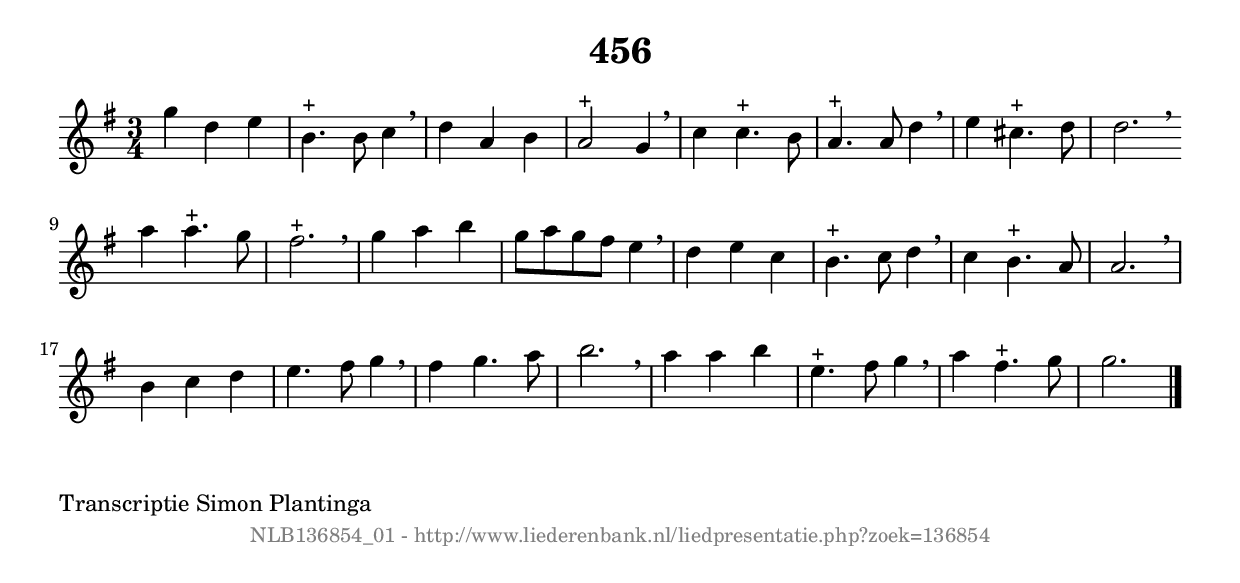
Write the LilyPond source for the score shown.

%
% produced by wce2krn 1.64 (7 June 2014)
%
\version"2.16"
#(append! paper-alist '(("long" . (cons (* 210 mm) (* 2000 mm)))))
#(set-default-paper-size "long")
sb = {\breathe}
mBreak = {\breathe }
bBreak = {\breathe }
x = {\once\override NoteHead #'style = #'cross }
gl=\glissando
itime={\override Staff.TimeSignature #'stencil = ##f }
ficta = {\once\set suggestAccidentals = ##t}
fine = {\once\override Score.RehearsalMark #'self-alignment-X = #1 \mark \markup {\italic{Fine}}}
dc = {\once\override Score.RehearsalMark #'self-alignment-X = #1 \mark \markup {\italic{D.C.}}}
dcf = {\once\override Score.RehearsalMark #'self-alignment-X = #1 \mark \markup {\italic{D.C. al Fine}}}
dcc = {\once\override Score.RehearsalMark #'self-alignment-X = #1 \mark \markup {\italic{D.C. al Coda}}}
ds = {\once\override Score.RehearsalMark #'self-alignment-X = #1 \mark \markup {\italic{D.S.}}}
dsf = {\once\override Score.RehearsalMark #'self-alignment-X = #1 \mark \markup {\italic{D.S. al Fine}}}
dsc = {\once\override Score.RehearsalMark #'self-alignment-X = #1 \mark \markup {\italic{D.S. al Coda}}}
pv = {\set Score.repeatCommands = #'((volta "1"))}
sv = {\set Score.repeatCommands = #'((volta "2"))}
tv = {\set Score.repeatCommands = #'((volta "3"))}
qv = {\set Score.repeatCommands = #'((volta "4"))}
xv = {\set Score.repeatCommands = #'((volta #f))}
\header{ tagline = ""
title = "456"
}
\score {{
\key g \major
\relative g'
{
\set melismaBusyProperties = #'()
\time 3/4
\tempo 4=120
\override Score.MetronomeMark #'transparent = ##t
\override Score.RehearsalMark #'break-visibility = #(vector #t #t #f)
g'4 d4 e4 | b4.^"+" b8 c4 \sb | d4 a4 b4 | a2^"+" g4 \sb | c4 c4.^"+" b8 | a4.^"+" a8 d4 \sb | e4 cis4.^"+" d8 | d2. \bar ":|:" \bBreak
a'4 a4.^"+" g8 | fis2.^"+" \sb | g4 a4 b4 | g8 a8 g8 fis8 e4 \sb | d4 e4 c4 | b4.^"+" c8 d4 \sb | c4 b4.^"+" a8 | a2. | \mBreak \bar "|"
b4 c4 d4 | e4. fis8 g4 \sb | fis4 g4. a8 | b2. \sb | a4 a4 b4 | e,4.^"+" fis8 g4 \sb | a4 fis4.^"+" g8 | g2. \bar "|."
 }}
 \midi { }
 \layout {
            indent = 0.0\cm
}
}
\markup { \wordwrap-string #" 
Transcriptie Simon Plantinga
"}
\markup { \vspace #0 } \markup { \with-color #grey \fill-line { \center-column { \smaller "NLB136854_01 - http://www.liederenbank.nl/liedpresentatie.php?zoek=136854" } } }
